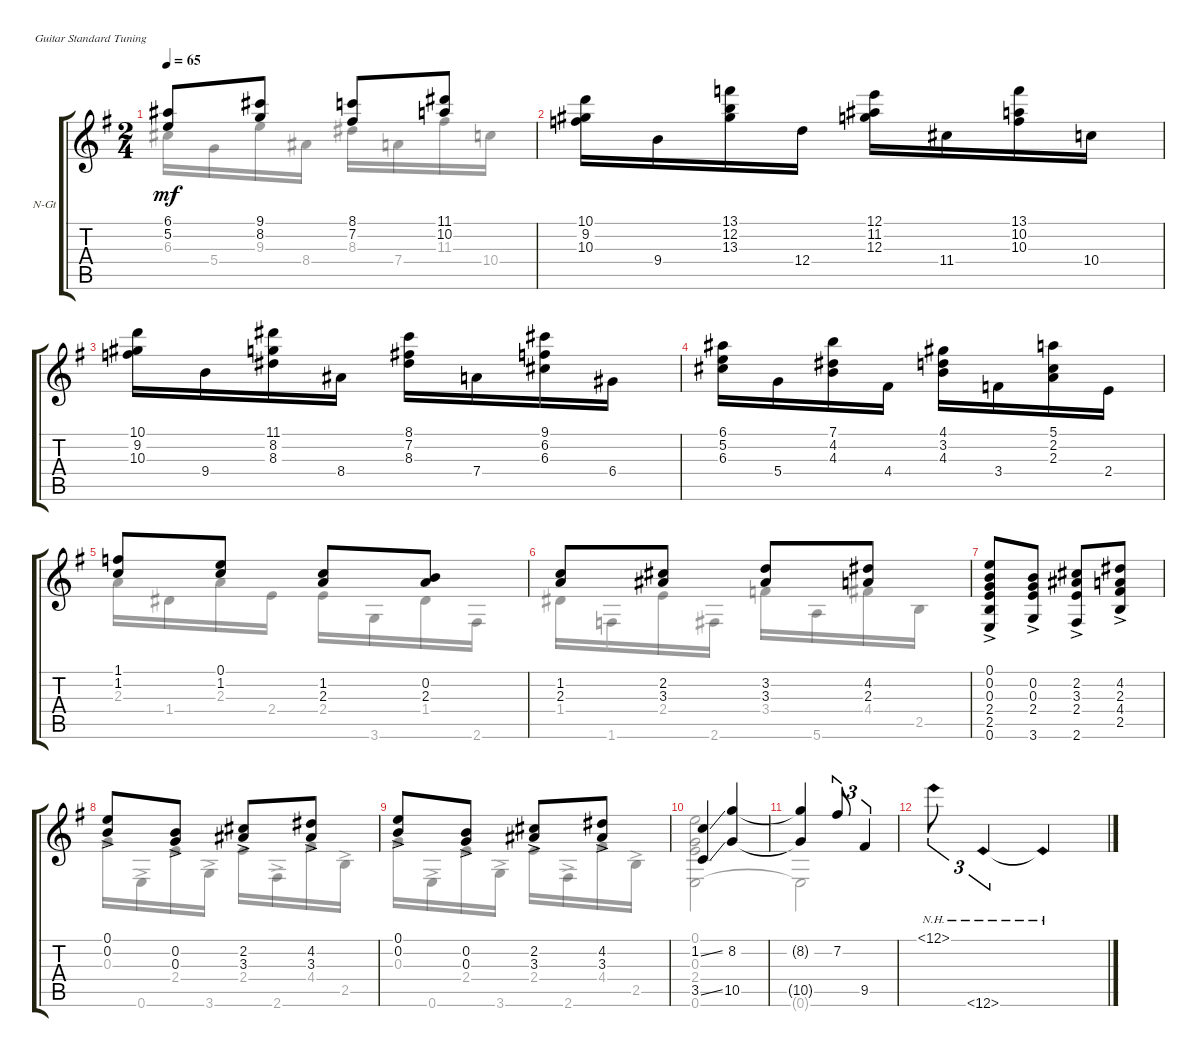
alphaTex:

\defaultSystemsLayout 4
\bracketExtendMode groupsimilarinstruments
\firstSystemTrackNameOrientation horizontal
\otherSystemsTrackNameOrientation horizontal
\track ("Nylon Guitar" "N-Gt") {instrument acousticguitarnylon}
\staff {score tabs}
\tuning (E4 B3 G3 D3 A2 E2)
\voice
\ts (2 4)
\tempo 65
\clef g2
\ks eminor
(6.1 5.2).8{dy mf} (9.1 8.2).8 (7.2 8.1).8 (11.1 10.2).8 |
(10.1 10.3 9.2).16 9.4.16 (13.1 13.3 12.2).16 12.4.16 (12.1 11.2 12.3).16 11.4.16 (13.1 10.2 10.3).16 10.4.16 |
(10.1 10.3 9.2).16 9.4.16 (11.1 8.2 8.3).16 8.4.16 (8.1 8.3 7.2).16 7.4.16 (6.2 6.3 9.1).16 6.4.16 |
(6.1 6.3 5.2).16 5.4.16 (7.1 4.2 4.3).16 4.4.16 (4.1 3.2 4.3).16 3.4.16 (5.1 2.2 2.3).16 2.4.16 |
(1.1 1.2).8 (0.1 1.2).8 (1.2 2.3).8 (2.3 0.2).8 |
(2.3 1.2).8 (3.3 2.2).8 (3.2 3.3).8 (4.2 2.3).8 |
(0.6 2.5 2.4 0.3 0.2 0.1{ac}).8 (3.6 2.4 0.3{ac} 0.2).8 (2.6 2.4 3.3 2.2{ac}).8 (2.5 4.4 2.3 4.2{ac}).8 |
(0.1{ac} 0.2{ac}).8 (0.2{ac} 0.3{ac}).8 (2.2{ac} 3.3{ac}).8 (4.2{ac} 3.3{ac}).8 |
(0.1{ac} 0.2{ac}).8 (0.2{ac} 0.3{ac}).8 (2.2{ac} 3.3{ac}).8 (4.2{ac} 3.3{ac}).8 |
(3.5{ss} 1.2{ss}).4 (8.2 10.5).4 |
(10.5{t} 8.2{t}).4 7.2.8{tu (3 2)} 9.5.4{tu (3 2)} |
12.1{nh}.8{tu (3 2)} 12.6{nh}.4{tu (3 2)} 12.6{nh t}.4
\voice
\clef g2
\ottava regular
\simile none
\ks eminor
6.3.16{dy mf} 5.4.16 9.3.16 8.4.16 8.3.16 7.4.16 11.3.16 10.4.16 |
|
|
|
2.3.16 1.4.16 2.3.16 2.4.16 2.4.16 3.6.16 1.4.16 2.6.16 |
1.4.16 1.6.16 2.4.16 2.6.16 3.4.16 5.6.16 4.4.16 2.5.16 |
|
0.3.16 0.6{ac}.16 2.4.16 3.6{ac}.16 2.4.16 2.6{ac}.16 4.4.16 2.5{ac}.16 |
0.3.16 0.6{ac}.16 2.4.16 3.6{ac}.16 2.4.16 2.6{ac}.16 4.4.16 2.5{ac}.16 |
(0.6 2.4 0.3 0.1).2 |
0.6{t}.2 |
